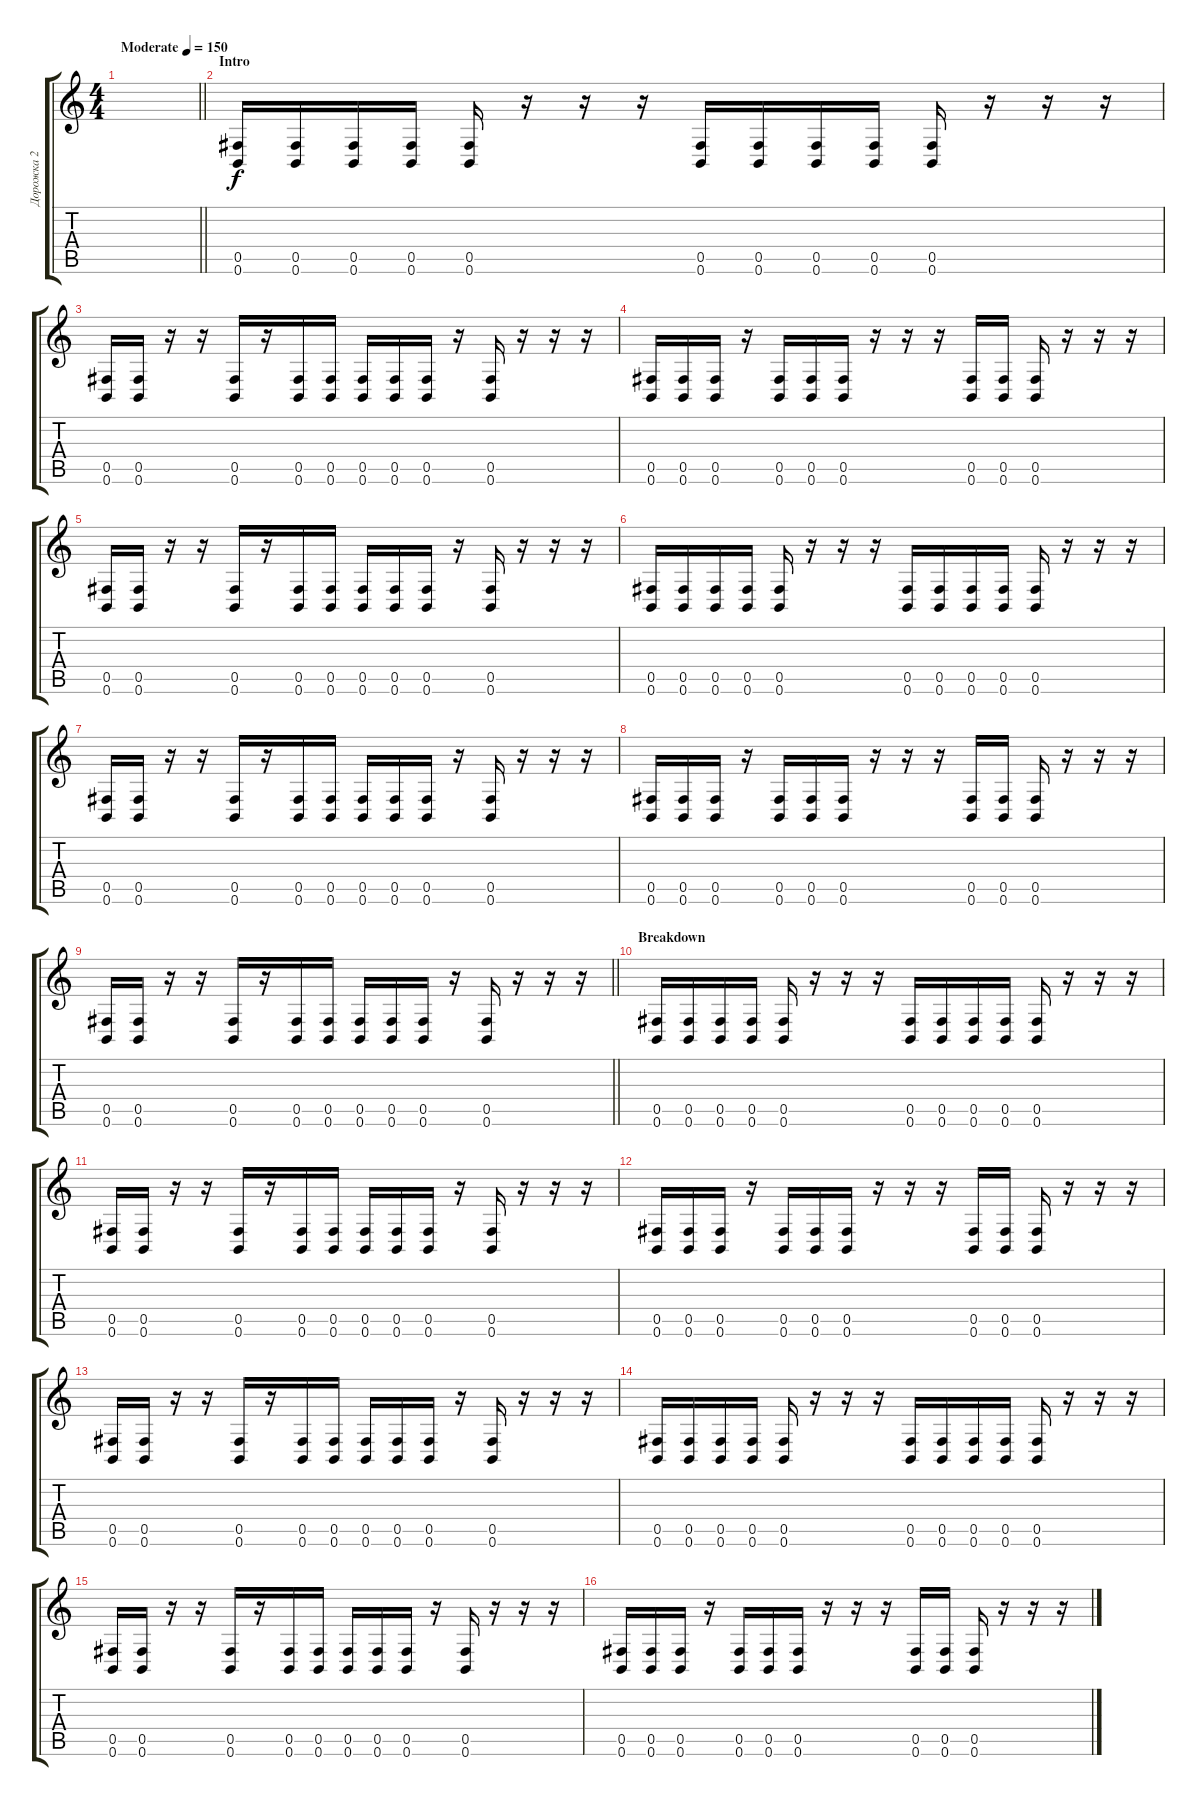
\track ("Дорожка 2" "Дорожка 2") {instrument distortionguitar}
\staff {score tabs}
\tuning (Db4 Ab3 E3 B2 Gb2 B1) {hide}
\ts (4 4)
\tempo (150 "Moderate")
\clef g2
\barLineRight lightlight
\ks c
|
\section ("" "Intro")
(0.5 0.6).16 (0.5 0.6).16 (0.5 0.6).16 (0.5 0.6).16 (0.5 0.6).16 r.16 r.16 r.16 (0.5 0.6).16 (0.5 0.6).16 (0.5 0.6).16 (0.5 0.6).16 (0.5 0.6).16 r.16 r.16 r.16 |
(0.5 0.6).16 (0.5 0.6).16 r.16 r.16 (0.5 0.6).16 r.16 (0.5 0.6).16 (0.5 0.6).16 (0.5 0.6).16 (0.5 0.6).16 (0.5 0.6).16 r.16 (0.5 0.6).16 r.16 r.16 r.16 |
(0.5 0.6).16 (0.5 0.6).16 (0.5 0.6).16 r.16 (0.5 0.6).16 (0.5 0.6).16 (0.5 0.6).16 r.16 r.16 r.16 (0.5 0.6).16 (0.5 0.6).16 (0.5 0.6).16 r.16 r.16 r.16 |
(0.5 0.6).16 (0.5 0.6).16 r.16 r.16 (0.5 0.6).16 r.16 (0.5 0.6).16 (0.5 0.6).16 (0.5 0.6).16 (0.5 0.6).16 (0.5 0.6).16 r.16 (0.5 0.6).16 r.16 r.16 r.16 |
(0.5 0.6).16 (0.5 0.6).16 (0.5 0.6).16 (0.5 0.6).16 (0.5 0.6).16 r.16 r.16 r.16 (0.5 0.6).16 (0.5 0.6).16 (0.5 0.6).16 (0.5 0.6).16 (0.5 0.6).16 r.16 r.16 r.16 |
(0.5 0.6).16 (0.5 0.6).16 r.16 r.16 (0.5 0.6).16 r.16 (0.5 0.6).16 (0.5 0.6).16 (0.5 0.6).16 (0.5 0.6).16 (0.5 0.6).16 r.16 (0.5 0.6).16 r.16 r.16 r.16 |
(0.5 0.6).16 (0.5 0.6).16 (0.5 0.6).16 r.16 (0.5 0.6).16 (0.5 0.6).16 (0.5 0.6).16 r.16 r.16 r.16 (0.5 0.6).16 (0.5 0.6).16 (0.5 0.6).16 r.16 r.16 r.16 |
\barLineRight lightlight
(0.5 0.6).16 (0.5 0.6).16 r.16 r.16 (0.5 0.6).16 r.16 (0.5 0.6).16 (0.5 0.6).16 (0.5 0.6).16 (0.5 0.6).16 (0.5 0.6).16 r.16 (0.5 0.6).16 r.16 r.16 r.16 |
\section ("" "Breakdown")
(0.5 0.6).16 (0.5 0.6).16 (0.5 0.6).16 (0.5 0.6).16 (0.5 0.6).16 r.16 r.16 r.16 (0.5 0.6).16 (0.5 0.6).16 (0.5 0.6).16 (0.5 0.6).16 (0.5 0.6).16 r.16 r.16 r.16 |
(0.5 0.6).16 (0.5 0.6).16 r.16 r.16 (0.5 0.6).16 r.16 (0.5 0.6).16 (0.5 0.6).16 (0.5 0.6).16 (0.5 0.6).16 (0.5 0.6).16 r.16 (0.5 0.6).16 r.16 r.16 r.16 |
(0.5 0.6).16 (0.5 0.6).16 (0.5 0.6).16 r.16 (0.5 0.6).16 (0.5 0.6).16 (0.5 0.6).16 r.16 r.16 r.16 (0.5 0.6).16 (0.5 0.6).16 (0.5 0.6).16 r.16 r.16 r.16 |
(0.5 0.6).16 (0.5 0.6).16 r.16 r.16 (0.5 0.6).16 r.16 (0.5 0.6).16 (0.5 0.6).16 (0.5 0.6).16 (0.5 0.6).16 (0.5 0.6).16 r.16 (0.5 0.6).16 r.16 r.16 r.16 |
(0.5 0.6).16 (0.5 0.6).16 (0.5 0.6).16 (0.5 0.6).16 (0.5 0.6).16 r.16 r.16 r.16 (0.5 0.6).16 (0.5 0.6).16 (0.5 0.6).16 (0.5 0.6).16 (0.5 0.6).16 r.16 r.16 r.16 |
(0.5 0.6).16 (0.5 0.6).16 r.16 r.16 (0.5 0.6).16 r.16 (0.5 0.6).16 (0.5 0.6).16 (0.5 0.6).16 (0.5 0.6).16 (0.5 0.6).16 r.16 (0.5 0.6).16 r.16 r.16 r.16 |
(0.5 0.6).16 (0.5 0.6).16 (0.5 0.6).16 r.16 (0.5 0.6).16 (0.5 0.6).16 (0.5 0.6).16 r.16 r.16 r.16 (0.5 0.6).16 (0.5 0.6).16 (0.5 0.6).16 r.16 r.16 r.16
